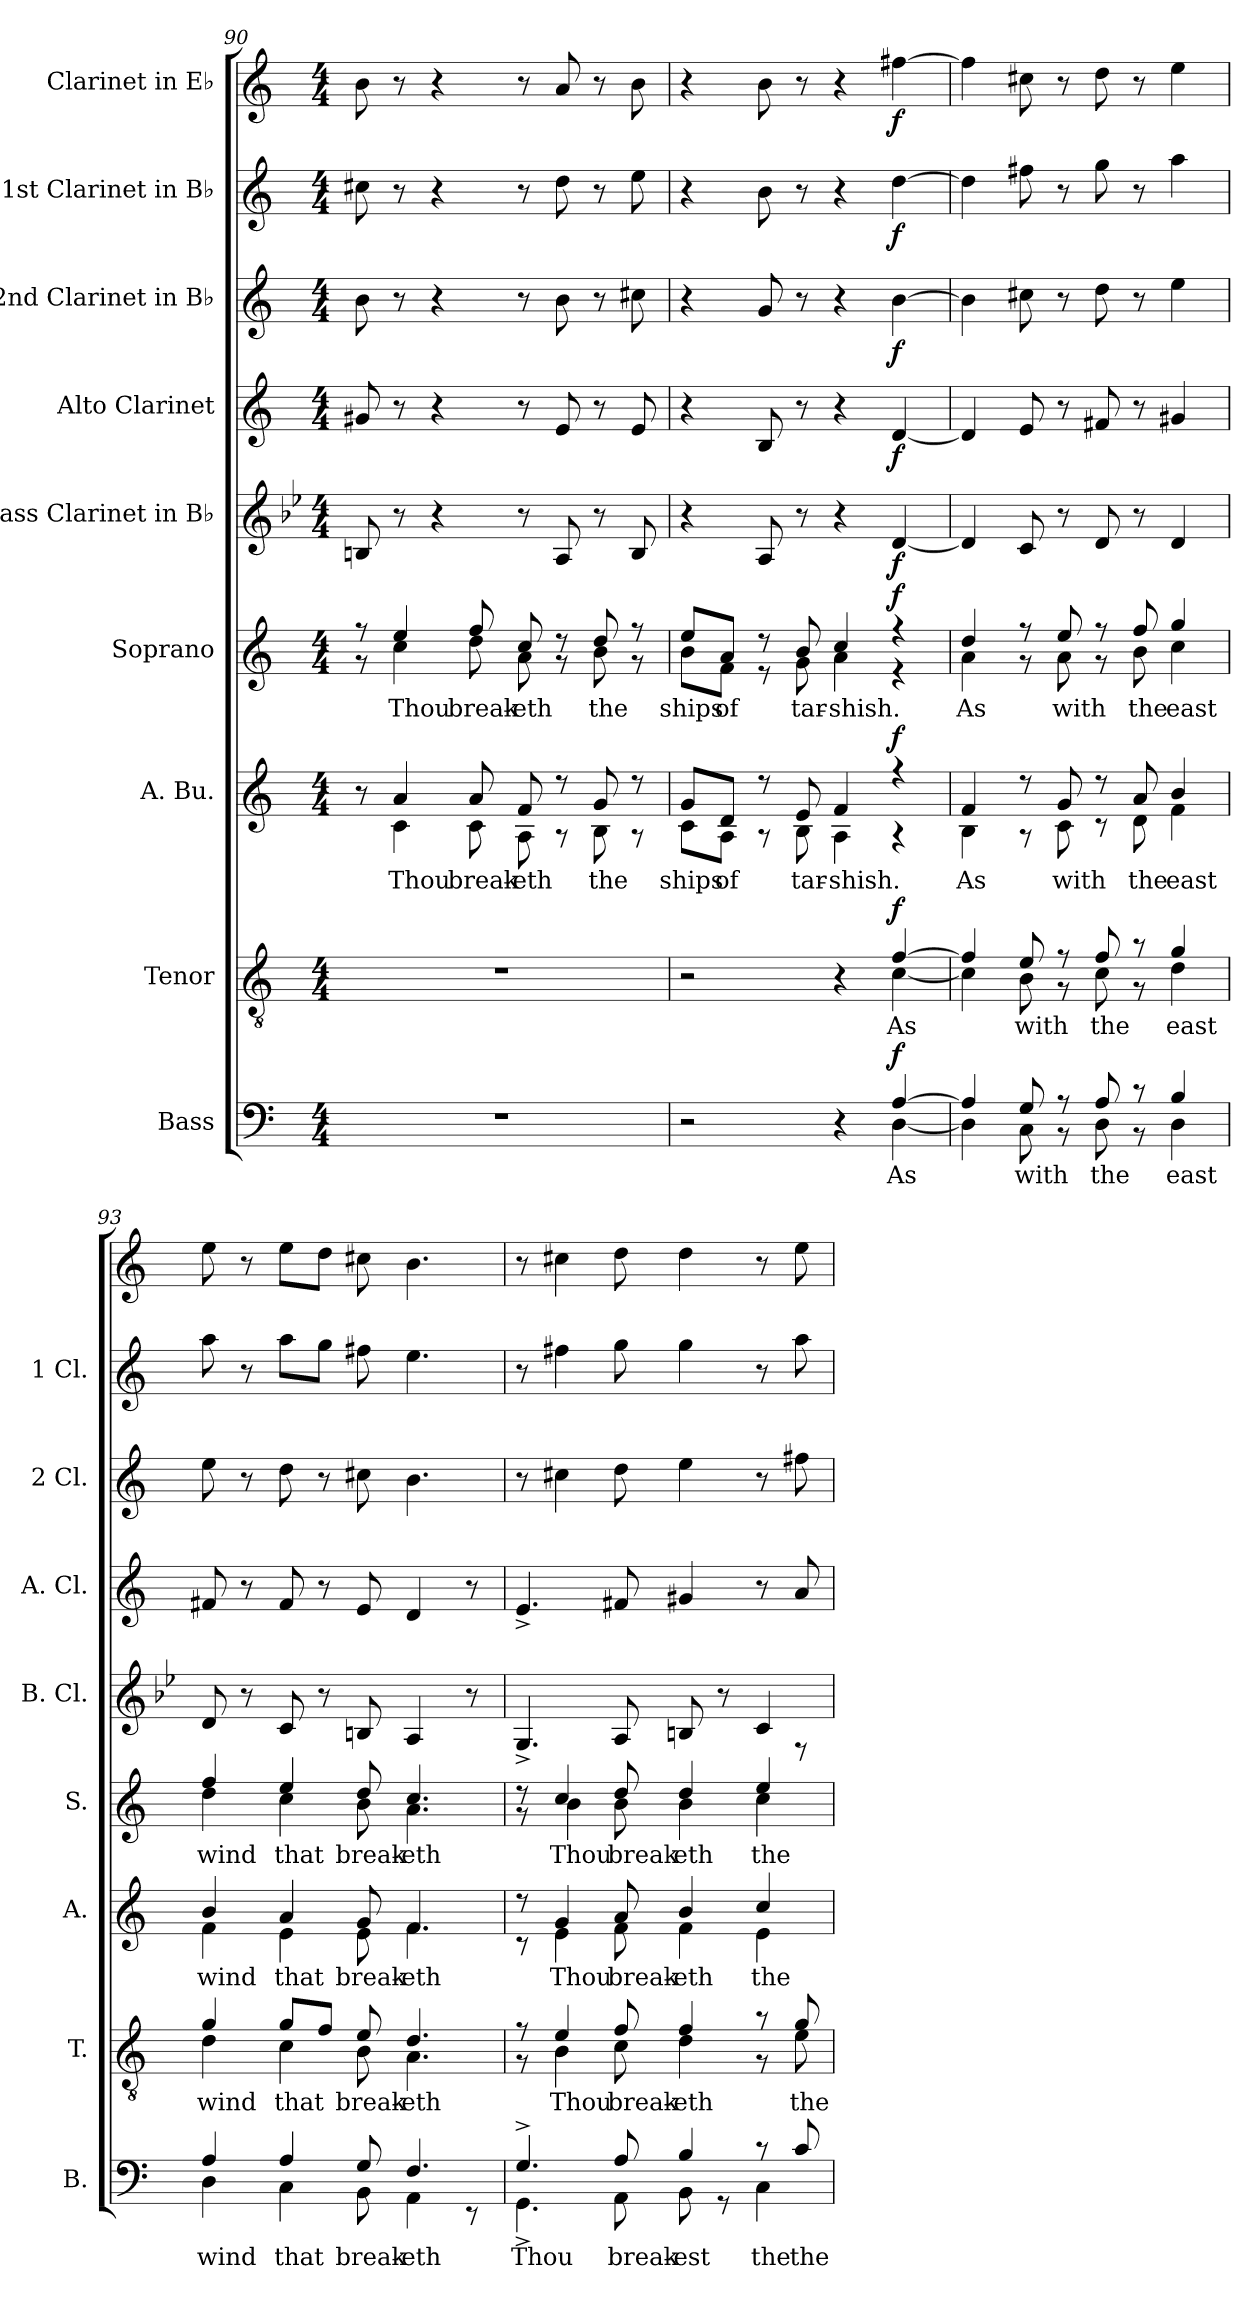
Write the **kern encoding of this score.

**kern	**text	**dynam	**kern	**text	**dynam	**kern	**text	**dynam	**kern	**text	**dynam	**kern	**dynam	**kern	**dynam	**kern	**dynam	**kern	**dynam	**kern	**dynam
*part9	*part9	*part9	*part8	*part8	*part8	*part7	*part7	*part7	*part6	*part6	*part6	*part5	*part5	*part4	*part4	*part3	*part3	*part2	*part2	*part1	*part1
*staff9	*staff9	*staff9	*staff8	*staff8	*staff8	*staff7	*staff7	*staff7	*staff6	*staff6	*staff6	*staff5	*staff5	*staff4	*staff4	*staff3	*staff3	*staff2	*staff2	*staff1	*staff1
*I"Bass	*	*	*I"Tenor	*	*	*I"A. Bu.	*	*	*I"Soprano	*	*	*I"Bass Clarinet in B♭	*	*I"Alto Clarinet	*	*I"2nd Clarinet in B♭	*	*I"1st Clarinet in B♭	*	*I"Clarinet in E♭	*
*I'B.	*	*	*I'T.	*	*	*I'A.	*	*	*I'S.	*	*	*I'B. Cl.	*	*I'A. Cl.	*	*I'2 Cl.	*	*I'1 Cl.	*	*	*
*clefF4	*	*	*clefGv2	*	*	*clefG2	*	*	*clefG2	*	*	*clefG2	*	*clefG2	*	*clefG2	*	*clefG2	*	*clefG2	*
*	*	*	*	*	*	*	*	*	*	*	*	*ITrd8c14	*	*ITrd5c9	*	*ITrd1c2	*	*ITrd1c2	*	*ITrd-2c-3	*
*k[]	*	*	*k[]	*	*	*k[]	*	*	*k[]	*	*	*k[b-e-]	*	*k[b-e-a-]	*	*k[b-e-]	*	*k[b-e-]	*	*k[b-e-a-]	*
*M4/4	*	*	*M4/4	*	*	*M4/4	*	*	*M4/4	*	*	*M4/4	*	*M4/4	*	*M4/4	*	*M4/4	*	*M4/4	*
=90	=90	=90	=90	=90	=90	=90	=90	=90	=90	=90	=90	=90	=90	=90	=90	=90	=90	=90	=90	=90	=90
*	*	*	*	*	*	*^	*	*	*^	*	*	*	*	*	*	*	*	*	*	*	*
1r	.	.	1r	.	.	8r	8ryy	.	.	8r	8r	.	.	8BBn/	.	8Bn/	.	8a\	.	8bn\	.	8dd\	.
!	!	!	!	!	!	!	!	!LO:LY:b	!	!	!	!LO:LY:b	!	!	!	!	!	!	!	!	!	!	!
.	.	.	.	.	.	4a/	4c\	Thou	.	4ee/	4cc\	Thou	.	8r	.	8r	.	8r	.	8r	.	8r	.
.	.	.	.	.	.	.	.	.	.	.	.	.	.	4r	.	4r	.	4r	.	4r	.	4r	.
!	!	!	!	!	!	!	!	!LO:LY:b	!	!	!	!LO:LY:b	!	!	!	!	!	!	!	!	!	!	!
.	.	.	.	.	.	8a/	8c\	break-	.	8ff/	8dd\	break-	.	.	.	.	.	.	.	.	.	.	.
!	!	!	!	!	!	!	!	!LO:LY:b	!	!	!	!LO:LY:b	!	!	!	!	!	!	!	!	!	!	!
.	.	.	.	.	.	8f/	8A\	-eth	.	8cc/	8a\	-eth	.	8r	.	8r	.	8r	.	8r	.	8r	.
.	.	.	.	.	.	8r	8r	.	.	8r	8r	.	.	8AA/	.	8G/	.	8a\	.	8cc\	.	8cc/	.
!	!	!	!	!	!	!	!	!LO:LY:b	!	!	!	!LO:LY:b	!	!	!	!	!	!	!	!	!	!	!
.	.	.	.	.	.	8g/	8B\	the	.	8dd/	8b\	the	.	8r	.	8r	.	8r	.	8r	.	8r	.
.	.	.	.	.	.	8r	8r	.	.	8r	8r	.	.	8BB/	.	8G/	.	8bn\	.	8dd\	.	8dd\	.
!!LO:PB:g=z
=91	=91	=91	=91	=91	=91	=91	=91	=91	=91	=91	=91	=91	=91	=91	=91	=91	=91	=91	=91	=91	=91	=91	=91
*^	*	*	*^	*	*	*	*	*	*	*	*	*	*	*	*	*	*	*	*	*	*	*	*
!	!	!	!	!	!	!	!	!	!	!LO:LY:b	!	!	!	!LO:LY:b	!	!	!	!	!	!	!	!	!	!	!
2r	2.ryy	.	.	2r	2.ryy	.	.	8g/L	8c\L	ships	.	8ee/L	8b\L	ships	.	4r	.	4r	.	4r	.	4r	.	4r	.
!	!	!	!	!	!	!	!	!	!	!LO:LY:b	!	!	!	!LO:LY:b	!	!	!	!	!	!	!	!	!	!	!
.	.	.	.	.	.	.	.	8d/J	8A\J	of	.	8a/J	8f\J	of	.	.	.	.	.	.	.	.	.	.	.
.	.	.	.	.	.	.	.	8r	8r	.	.	8r	8r	.	.	8AA/	.	8D/	.	8f/	.	8a\	.	8dd\	.
!	!	!	!	!	!	!	!	!	!	!LO:LY:b	!	!	!	!LO:LY:b	!	!	!	!	!	!	!	!	!	!	!
.	.	.	.	.	.	.	.	8e/	8B\	tar-	.	8b/	8g\	tar-	.	8r	.	8r	.	8r	.	8r	.	8r	.
!	!	!	!	!	!	!	!	!	!	!LO:LY:b	!	!	!	!LO:LY:b	!	!	!	!	!	!	!	!	!	!	!
4r	.	.	.	4r	.	.	.	4f/	4A\	-shish.	.	4cc/	4a\	-shish.	.	4r	.	4r	.	4r	.	4r	.	4r	.
!	!	!LO:LY:b	!LO:DY:b	!	!	!LO:LY:b	!LO:DY:b	!	!	!	!LO:DY:b	!	!	!	!LO:DY:b	!	!LO:DY:b	!	!LO:DY:b	!	!LO:DY:b	!	!LO:DY:b	!	!LO:DY:b
[4A/	[4D\	As	f	[4f/	[4c\	As	f	4r	4r	.	f	4r	4r	.	f	[4D/	f	[4F/	f	[4a\	f	[4cc\	f	[4aan\	f
=92	=92	=92	=92	=92	=92	=92	=92	=92	=92	=92	=92	=92	=92	=92	=92	=92	=92	=92	=92	=92	=92	=92	=92	=92	=92
!	!	!	!	!	!	!	!	!	!	!LO:LY:b	!	!	!	!LO:LY:b	!	!	!	!	!	!	!	!	!	!	!
4A/]	4D\]	.	.	4f/]	4c\]	.	.	4f/	4B\	As	.	4dd/	4a\	As	.	4D/]	.	4F/]	.	4a\]	.	4cc\]	.	4aa\]	.
!	!	!LO:LY:b	!	!	!	!LO:LY:b	!	!	!	!	!	!	!	!	!	!	!	!	!	!	!	!	!	!	!
8G/	8C\	with	.	8e/	8B\	with	.	8r	8r	.	.	8r	8r	.	.	8C/	.	8G/	.	8bn\	.	8een\	.	8een\	.
!	!	!	!	!	!	!	!	!	!	!LO:LY:b	!	!	!	!LO:LY:b	!	!	!	!	!	!	!	!	!	!	!
8r	8r	.	.	8r	8r	.	.	8g/	8c\	with	.	8ee/	8a\	with	.	8r	.	8r	.	8r	.	8r	.	8r	.
!	!	!LO:LY:b	!	!	!	!LO:LY:b	!	!	!	!	!	!	!	!	!	!	!	!	!	!	!	!	!	!	!
8A/	8D\	the	.	8f/	8c\	the	.	8r	8r	.	.	8r	8r	.	.	8D/	.	8An/	.	8cc\	.	8ff\	.	8ff\	.
!	!	!	!	!	!	!	!	!	!	!LO:LY:b	!	!	!	!LO:LY:b	!	!	!	!	!	!	!	!	!	!	!
8r	8r	.	.	8r	8r	.	.	8a/	8d\	the	.	8ff/	8b\	the	.	8r	.	8r	.	8r	.	8r	.	8r	.
!	!	!LO:LY:b	!	!	!	!LO:LY:b	!	!	!	!LO:LY:b	!	!	!	!LO:LY:b	!	!	!	!	!	!	!	!	!	!	!
4B/	4D\	east	.	4g/	4d\	east	.	4b/	4f\	east	.	4gg/	4cc\	east	.	4D/	.	4Bn/	.	4dd\	.	4gg\	.	4gg\	.
=93	=93	=93	=93	=93	=93	=93	=93	=93	=93	=93	=93	=93	=93	=93	=93	=93	=93	=93	=93	=93	=93	=93	=93	=93	=93
!	!	!LO:LY:b	!	!	!	!LO:LY:b	!	!	!	!LO:LY:b	!	!	!	!LO:LY:b	!	!	!	!	!	!	!	!	!	!	!
4A/	4D\	wind	.	4g/	4d\	wind	.	4b/	4f\	wind	.	4ff/	4dd\	wind	.	8D/	.	8An/	.	8dd\	.	8gg\	.	8gg\	.
.	.	.	.	.	.	.	.	.	.	.	.	.	.	.	.	8r	.	8r	.	8r	.	8r	.	8r	.
!	!	!LO:LY:b	!	!	!	!LO:LY:b	!	!	!	!LO:LY:b	!	!	!	!LO:LY:b	!	!	!	!	!	!	!	!	!	!	!
4A/	4C\	that	.	8g/L	4c\	that	.	4a/	4e\	that	.	4ee/	4cc\	that	.	8C/	.	8A/	.	8cc\	.	8gg\L	.	8gg\L	.
.	.	.	.	8f/J	.	.	.	.	.	.	.	.	.	.	.	8r	.	8r	.	8r	.	8ff\J	.	8ff\J	.
!	!	!LO:LY:b	!	!	!	!LO:LY:b	!	!	!	!LO:LY:b	!	!	!	!LO:LY:b	!	!	!	!	!	!	!	!	!	!	!
8G/	8BB\	break-	.	8e/	8B\	break-	.	8g/	8e\	break-	.	8dd/	8b\	break-	.	8BBn/	.	8G/	.	8bn\	.	8een\	.	8een\	.
!	!	!LO:LY:b	!	!	!	!LO:LY:b	!	!	!	!LO:LY:b	!	!	!	!LO:LY:b	!	!	!	!	!	!	!	!	!	!	!
4.F/	4AA\	-eth	.	4.d/	4.A\	-eth	.	4.f/	4.f\	-eth	.	4.cc/	4.a\	-eth	.	4AA/	.	4F/	.	4.a\	.	4.dd\	.	4.dd\	.
.	8r	.	.	.	.	.	.	.	.	.	.	.	.	.	.	8r	.	8r	.	.	.	.	.	.	.
=94	=94	=94	=94	=94	=94	=94	=94	=94	=94	=94	=94	=94	=94	=94	=94	=94	=94	=94	=94	=94	=94	=94	=94	=94	=94
!	!	!LO:LY:a	!	!	!	!	!	!	!	!	!	!	!	!	!	!	!	!	!	!	!	!	!	!	!
!	!	!LO:LY:b	!	!	!	!	!	!	!	!	!	!	!	!	!	!	!	!	!	!	!	!	!	!	!
*	*	*	*	*	*	*	*	*	*	*	*	*	*	*	*	*^	*	*	*	*	*	*	*	*	*
4.G^/	4.GG^\	Thou	.	8r	8r	.	.	8r	8r	.	.	8r	8r	.	.	4.GG^/	2..ryy	.	4.G^/	.	8r	.	8r	.	8r	.
!	!	!	!	!	!	!LO:LY:b	!	!	!	!LO:LY:b	!	!	!	!LO:LY:b	!	!	!	!	!	!	!	!	!	!	!	!
.	.	.	.	4e/	4B\	Thou	.	4g/	4e\	Thou	.	4cc/	4b\	Thou	.	.	.	.	.	.	4bn\	.	4een\	.	4een\	.
!	!	!LO:LY:a	!	!	!	!	!	!	!	!	!	!	!	!	!	!	!	!	!	!	!	!	!	!	!	!
!	!	!LO:LY:b	!	!	!	!LO:LY:b	!	!	!	!LO:LY:b	!	!	!	!LO:LY:b	!	!	!	!	!	!	!	!	!	!	!	!
8A/	8AA\	break-	.	8f/	8c\	break-	.	8a/	8f\	break-	.	8dd/	8b\	break	.	8AA/	.	.	8An/	.	8cc\	.	8ff\	.	8ff\	.
!	!	!LO:LY:a	!	!	!	!	!	!	!	!	!	!	!	!	!	!	!	!	!	!	!	!	!	!	!	!
!	!	!LO:LY:b	!	!	!	!LO:LY:b	!	!	!	!LO:LY:b	!	!	!	!LO:LY:b	!	!	!	!	!	!	!	!	!	!	!	!
4B/	8BB\	-est	.	4f/	4d\	-eth	.	4b/	4f\	-eth	.	4dd/	4b\	-eth	.	8BBn/	.	.	4Bn/	.	4dd\	.	4ff\	.	4ff\	.
.	8r	.	.	.	.	.	.	.	.	.	.	.	.	.	.	8r	.	.	.	.	.	.	.	.	.	.
!	!	!LO:LY:b	!	!	!	!	!	!	!	!LO:LY:b	!	!	!	!LO:LY:b	!	!	!	!	!	!	!	!	!	!	!	!
8r	4C\	the	.	8r	8r	.	.	4cc/	4e\	the	.	4ee/	4cc\	the	.	4C/	.	.	8r	.	8r	.	8r	.	8r	.
!	!	!LO:LY:a	!	!	!	!LO:LY:b	!	!	!	!	!	!	!	!	!	!	!	!	!	!	!	!	!	!	!	!
8c/	.	the	.	8g/	8e\	the	.	.	.	.	.	.	.	.	.	.	8r	.	8c/	.	8een\	.	8gg\	.	8gg\	.
*v	*v	*	*	*	*	*	*	*v	*v	*	*	*v	*v	*	*	*v	*v	*	*	*	*	*	*	*	*	*
*	*	*	*v	*v	*	*	*	*	*	*	*	*	*	*	*	*	*	*	*	*	*	*
=	=	=	=	=	=	=	=	=	=	=	=	=	=	=	=	=	=	=	=	=	=
*-	*-	*-	*-	*-	*-	*-	*-	*-	*-	*-	*-	*-	*-	*-	*-	*-	*-	*-	*-	*-	*-
